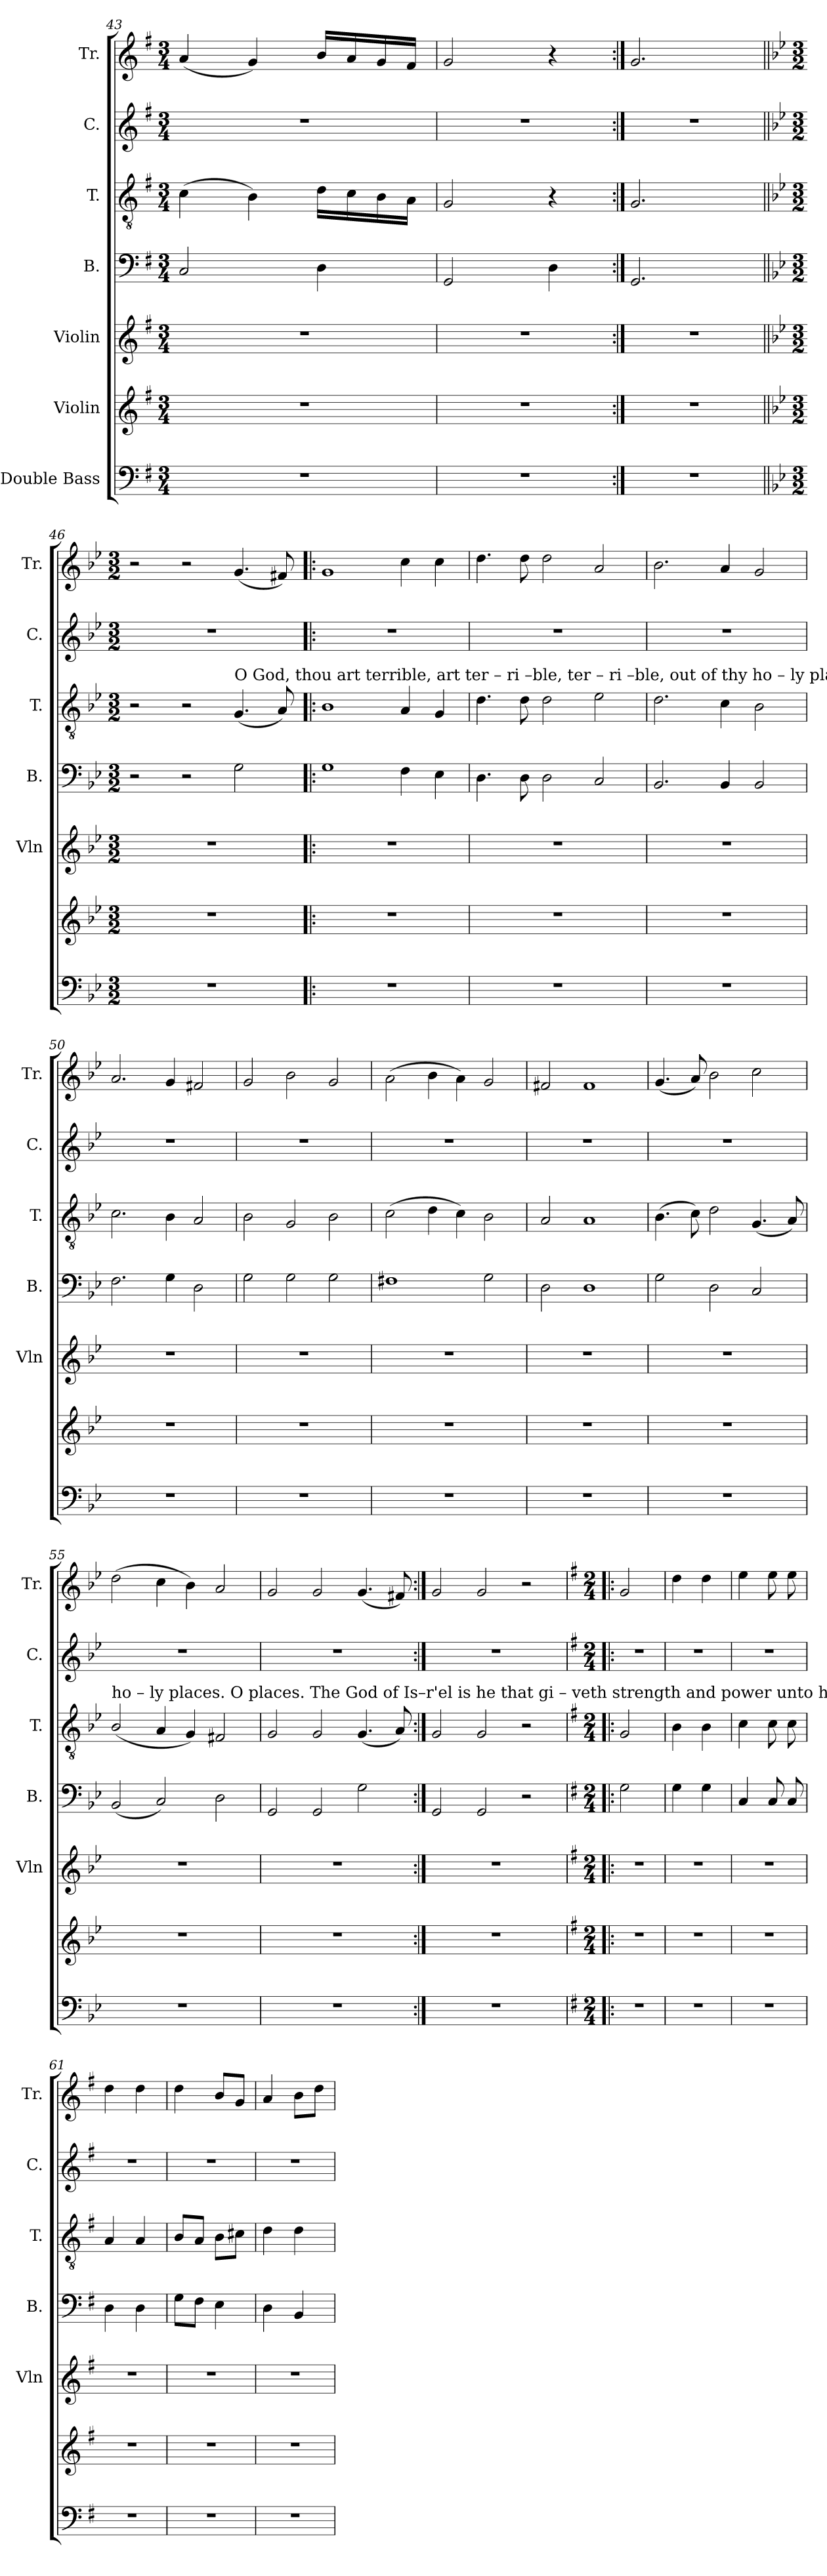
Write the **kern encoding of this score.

**kern	**kern	**kern	**kern	**kern	**kern	**kern
*part7	*part6	*part5	*part4	*part3	*part2	*part1
*staff7	*staff6	*staff5	*staff4	*staff3	*staff2	*staff1
*I"Double Bass	*I"Violin	*I"Violin	*I"B.	*I"T.	*I"C.	*I"Tr.
*	*	*I'Vln	*I'B.	*I'T.	*I'C.	*I'Tr.
*clefF4	*clefG2	*clefG2	*clefF4	*clefGv2	*clefG2	*clefG2
*ITrd7c12	*	*	*	*	*	*
*k[f#]	*k[f#]	*k[f#]	*k[f#]	*k[f#]	*k[f#]	*k[f#]
*M3/4	*M3/4	*M3/4	*M3/4	*M3/4	*M3/4	*M3/4
=43	=43	=43	=43	=43	=43	=43
2.r	2.r	2.r	2C/	(4c\	2.r	(4a/
.	.	.	.	4B\)	.	4g/)
.	.	.	4D\	16d\LL	.	16b/LL
.	.	.	.	16c\	.	16a/
.	.	.	.	16B\	.	16g/
.	.	.	.	16A\JJ	.	16f#/JJ
=44	=44	=44	=44	=44	=44	=44
2.r	2.r	2.r	2GG/	2G/	2.r	2g/
.	.	.	4D\	4r	.	4r
=45:|!	=45:|!	=45:|!	=45:|!	=45:|!	=45:|!	=45:|!
2.r	2.r	2.r	2.GG/	2.G/	2.r	2.g/
=46||	=46||	=46||	=46||	=46||	=46||	=46||
*k[b-e-]	*k[b-e-]	*k[b-e-]	*k[b-e-]	*k[b-e-]	*k[b-e-]	*k[b-e-]
*M3/2	*M3/2	*M3/2	*M3/2	*M3/2	*M3/2	*M3/2
1.r	1.r	1.r	2r	2r	1.r	2r
.	.	.	2r	2r	.	2r
!	!	!	!	!LO:TX:a:t=O              God, thou art terrible, art  ter – ri –ble,  ter – ri –ble,  out  of  thy    ho    –   ly    pla – ces,   out     of   thy	!	!
.	.	.	2G\	(4.G/	.	(4.g/
.	.	.	.	8A/)	.	8f#X/)
=47!|:	=47!|:	=47!|:	=47!|:	=47!|:	=47!|:	=47!|:
1.r	1.r	1.r	1G	1B-	1.r	1g
.	.	.	4F\	4A/	.	4cc\
.	.	.	4E-\	4G/	.	4cc\
=48	=48	=48	=48	=48	=48	=48
1.r	1.r	1.r	4.D\	4.d\	1.r	4.dd\
.	.	.	8D\	8d\	.	8dd\
.	.	.	2D\	2d\	.	2dd\
.	.	.	2C/	2e-\	.	2a/
=49	=49	=49	=49	=49	=49	=49
1.r	1.r	1.r	2.BB-/	2.d\	1.r	2.b-\
.	.	.	4BB-/	4c\	.	4a/
.	.	.	2BB-/	2B-\	.	2g/
=50	=50	=50	=50	=50	=50	=50
1.r	1.r	1.r	2.F\	2.c\	1.r	2.a/
.	.	.	4G\	4B-\	.	4g/
.	.	.	2D\	2A/	.	2f#X/
=51	=51	=51	=51	=51	=51	=51
1.r	1.r	1.r	2G\	2B-\	1.r	2g/
.	.	.	2G\	2G/	.	2b-\
.	.	.	2G\	2B-\	.	2g/
=52	=52	=52	=52	=52	=52	=52
1.r	1.r	1.r	1F#X	(2c\	1.r	(2a\
.	.	.	.	4d\	.	4b-\
.	.	.	.	4c\)	.	4a\)
.	.	.	2G\	2B-\	.	2g/
=53	=53	=53	=53	=53	=53	=53
1.r	1.r	1.r	2D\	2A/	1.r	2f#X/
.	.	.	1D	1A	.	1f#
=54	=54	=54	=54	=54	=54	=54
1.r	1.r	1.r	2G\	(4.B-\	1.r	(4.g/
.	.	.	.	8c\)	.	8a/)
.	.	.	2D\	2d\	.	2b-\
.	.	.	2C/	(4.G/	.	2cc\
.	.	.	.	8A/)	.	.
=55	=55	=55	=55	=55	=55	=55
!	!	!	!	!LO:TX:a:t=ho     –     ly    places.    O              places.                       The God  of  Is–r'el  is    he  that  gi   –  veth strength and power unto  his	!	!
1.r	1.r	1.r	(2BB-/	(2B-/	1.r	(2dd\
.	.	.	2C/)	4A/	.	4cc\
.	.	.	.	4G/)	.	4b-\)
.	.	.	2D\	2F#X/	.	2a/
=56	=56	=56	=56	=56	=56	=56
1.r	1.r	1.r	2GG/	2G/	1.r	2g/
.	.	.	2GG/	2G/	.	2g/
.	.	.	2G\	(4.G/	.	(4.g/
.	.	.	.	8A/)	.	8f#X/)
=57:|!	=57:|!	=57:|!	=57:|!	=57:|!	=57:|!	=57:|!
1.r	1.r	1.r	2GG/	2G/	1.r	2g/
.	.	.	2GG/	2G/	.	2g/
.	.	.	2r	2r	.	2r
=58!|:	=58!|:	=58!|:	=58!|:	=58!|:	=58!|:	=58!|:
*k[f#]	*k[f#]	*k[f#]	*k[f#]	*k[f#]	*k[f#]	*k[f#]
*M2/4	*M2/4	*M2/4	*M2/4	*M2/4	*M2/4	*M2/4
2r	2r	2r	2G\	2G/	2r	2g/
=59	=59	=59	=59	=59	=59	=59
2r	2r	2r	4G\	4B\	2r	4dd\
.	.	.	4G\	4B\	.	4dd\
=60	=60	=60	=60	=60	=60	=60
2r	2r	2r	4C/	4c\	2r	4ee\
.	.	.	8C/	8c\	.	8ee\
.	.	.	8C/	8c\	.	8ee\
=61	=61	=61	=61	=61	=61	=61
2r	2r	2r	4D\	4A/	2r	4dd\
.	.	.	4D\	4A/	.	4dd\
=62	=62	=62	=62	=62	=62	=62
2r	2r	2r	8G\L	8B/L	2r	4dd\
.	.	.	8F#\J	8A/J	.	.
.	.	.	4E\	8B\L	.	8b/L
.	.	.	.	8c#X\J	.	8g/J
=63	=63	=63	=63	=63	=63	=63
2r	2r	2r	4D\	4d\	2r	4a/
.	.	.	4BB/	4d\	.	8b\L
.	.	.	.	.	.	8dd\J
=	=	=	=	=	=	=
*-	*-	*-	*-	*-	*-	*-
